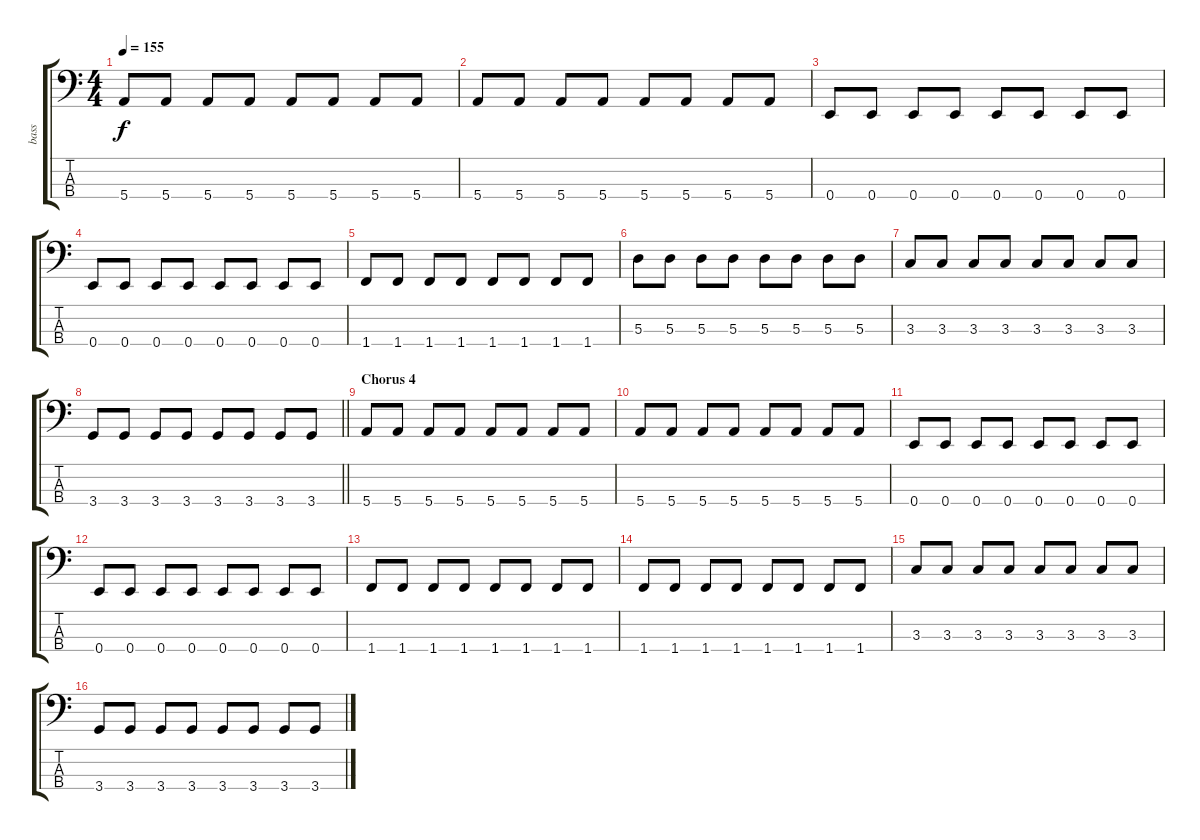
\track ("bass" "bass") {instrument electricbassfinger}
\staff {score tabs}
\tuning (G2 D2 A1 E1) {hide}
\ts (4 4)
\tempo 155
\clef f4
\ks c
5.4.8{dy f} 5.4.8 5.4.8 5.4.8 5.4.8 5.4.8 5.4.8 5.4.8 |
5.4.8 5.4.8 5.4.8 5.4.8 5.4.8 5.4.8 5.4.8 5.4.8 |
0.4.8 0.4.8 0.4.8 0.4.8 0.4.8 0.4.8 0.4.8 0.4.8 |
0.4.8 0.4.8 0.4.8 0.4.8 0.4.8 0.4.8 0.4.8 0.4.8 |
1.4.8 1.4.8 1.4.8 1.4.8 1.4.8 1.4.8 1.4.8 1.4.8 |
5.3.8 5.3.8 5.3.8 5.3.8 5.3.8 5.3.8 5.3.8 5.3.8 |
3.3.8 3.3.8 3.3.8 3.3.8 3.3.8 3.3.8 3.3.8 3.3.8 |
\barLineRight lightlight
3.4.8 3.4.8 3.4.8 3.4.8 3.4.8 3.4.8 3.4.8 3.4.8 |
\section ("" "Chorus 4")
5.4.8 5.4.8 5.4.8 5.4.8 5.4.8 5.4.8 5.4.8 5.4.8 |
5.4.8 5.4.8 5.4.8 5.4.8 5.4.8 5.4.8 5.4.8 5.4.8 |
0.4.8 0.4.8 0.4.8 0.4.8 0.4.8 0.4.8 0.4.8 0.4.8 |
0.4.8 0.4.8 0.4.8 0.4.8 0.4.8 0.4.8 0.4.8 0.4.8 |
1.4.8 1.4.8 1.4.8 1.4.8 1.4.8 1.4.8 1.4.8 1.4.8 |
1.4.8 1.4.8 1.4.8 1.4.8 1.4.8 1.4.8 1.4.8 1.4.8 |
3.3.8 3.3.8 3.3.8 3.3.8 3.3.8 3.3.8 3.3.8 3.3.8 |
3.4.8 3.4.8 3.4.8 3.4.8 3.4.8 3.4.8 3.4.8 3.4.8
